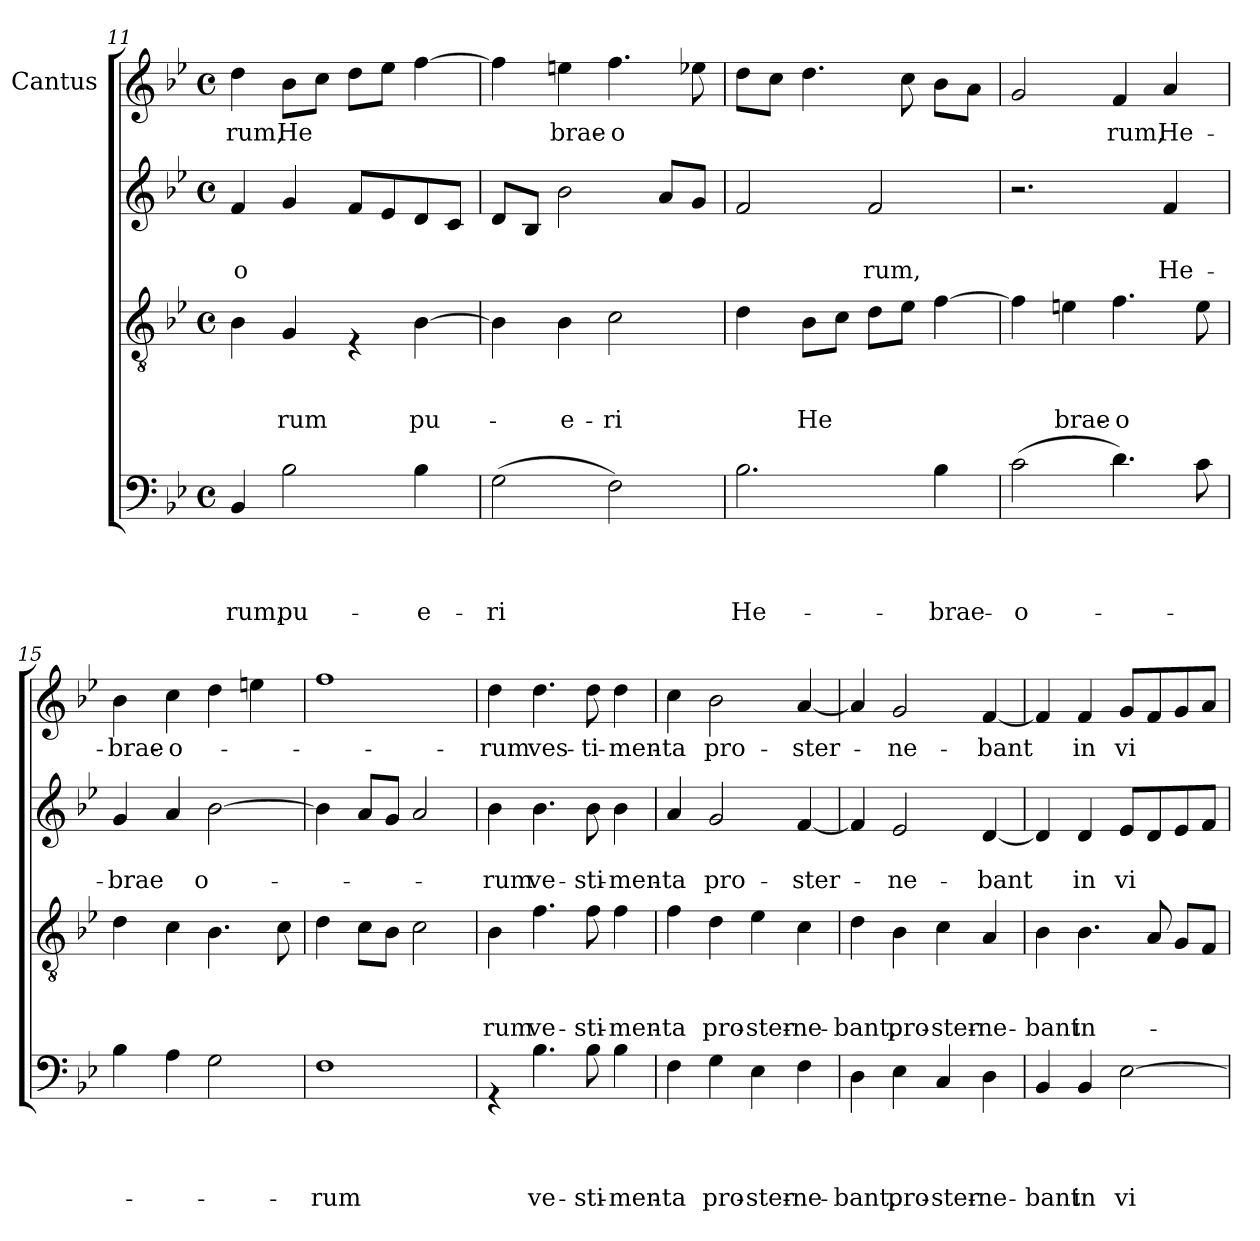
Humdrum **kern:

**kern	**text	**text	**text	**text	**kern	**text	**text	**text	**kern	**text	**text	**kern	**text
*part4	*part4	*part4	*part4	*part4	*part3	*part3	*part3	*part3	*part2	*part2	*part2	*part1	*part1
*staff4	*staff4	*staff4	*staff4	*staff4	*staff3	*staff3	*staff3	*staff3	*staff2	*staff2	*staff2	*staff1	*staff1
*	*	*	*	*	*	*	*	*	*	*	*	*I"Cantus	*
!!LO:LB:g=z
*clefF4	*	*	*	*	*clefGv2	*	*	*	*clefG2	*	*	*clefG2	*
*k[b-e-]	*	*	*	*	*k[b-e-]	*	*	*	*k[b-e-]	*	*	*k[b-e-]	*
*B-:	*	*	*	*	*B-:	*	*	*	*B-:	*	*	*B-:	*
*M4/4	*	*	*	*	*M4/4	*	*	*	*M4/4	*	*	*M4/4	*
*met(c)	*	*	*	*	*met(c)	*	*	*	*met(c)	*	*	*met(c)	*
=11	=11	=11	=11	=11	=11	=11	=11	=11	=11	=11	=11	=11	=11
!	!	!	!	!LO:LY:b	!	!	!	!	!	!	!LO:LY:b	!	!LO:LY:b
4BB-/	.	.	.	rum,	4B-\	.	.	.	4f/	.	-o	4dd\	-rum,
!	!	!	!	!LO:LY:b	!	!	!	!LO:LY:b	!	!	!	!	!LO:LY:b
2B-\	.	.	.	pu-	4G/	.	.	rum	4g/	.	.	8b-\L	He
.	.	.	.	.	.	.	.	.	.	.	.	8cc\J	.
.	.	.	.	.	4rE	.	.	.	8f/L	.	.	8dd\L	.
.	.	.	.	.	.	.	.	.	8e-/	.	.	8ee-\J	.
!	!	!	!	!LO:LY:b	!	!	!	!LO:LY:b	!	!	!	!	!
4B-\	.	.	.	-e-	[>4B-\	.	.	pu-	8d/	.	.	[>4ff\	.
.	.	.	.	.	.	.	.	.	8c/J	.	.	.	.
=12	=12	=12	=12	=12	=12	=12	=12	=12	=12	=12	=12	=12	=12
!	!	!	!	!LO:LY:b	!	!	!	!	!	!	!	!	!
(>2G\	.	.	.	-ri	4B-\]	.	.	.	8d/L	.	.	4ff\]	.
.	.	.	.	.	.	.	.	.	8B-/J	.	.	.	.
!	!	!	!	!	!	!	!	!LO:LY:b	!	!	!	!	!LO:LY:b
.	.	.	.	.	4B-\	.	.	-e-	2b-\	.	.	4een\	brae-
!	!	!	!	!	!	!	!	!LO:LY:b	!	!	!	!	!LO:LY:b
2F\)	.	.	.	.	2c\	.	.	-ri	.	.	.	4.ff\	-o
.	.	.	.	.	.	.	.	.	8a/L	.	.	.	.
.	.	.	.	.	.	.	.	.	8g/J	.	.	8ee-X\	.
=13	=13	=13	=13	=13	=13	=13	=13	=13	=13	=13	=13	=13	=13
!	!	!	!	!LO:LY:b	!	!	!	!	!	!	!	!	!
2.B-\	.	.	.	He-	4d\	.	.	.	2f/	.	.	8dd\L	.
.	.	.	.	.	.	.	.	.	.	.	.	8cc\J	.
!	!	!	!	!	!	!	!	!LO:LY:b	!	!	!	!	!
.	.	.	.	.	8B-\L	.	.	He	.	.	.	4.dd\	.
.	.	.	.	.	8c\J	.	.	.	.	.	.	.	.
!	!	!	!	!	!	!	!	!	!	!	!LO:LY:b	!	!
.	.	.	.	.	8d\L	.	.	.	2f/	.	rum,	.	.
.	.	.	.	.	8e-\J	.	.	.	.	.	.	8cc\	.
!	!	!	!	!LO:LY:b	!	!	!	!	!	!	!	!	!
4B-\	.	.	.	-brae-	[>4f\	.	.	.	.	.	.	8b-\L	.
.	.	.	.	.	.	.	.	.	.	.	.	8a\J	.
=14	=14	=14	=14	=14	=14	=14	=14	=14	=14	=14	=14	=14	=14
!	!	!	!	!LO:LY:b	!	!	!	!	!	!	!	!	!
(>2c\	.	.	.	-o-	4f\]	.	.	.	2.r	.	.	2g/	.
!	!	!	!	!	!	!	!	!LO:LY:b	!	!	!	!	!
.	.	.	.	.	4en\	.	.	brae-	.	.	.	.	.
!	!	!	!	!	!	!	!	!LO:LY:b	!	!	!	!	!LO:LY:b
4.d\)	.	.	.	.	4.f\	.	.	-o	.	.	.	4f/	rum,
!	!	!	!	!	!	!	!	!	!	!	!LO:LY:b	!	!LO:LY:b
.	.	.	.	.	.	.	.	.	4f/	.	He-	4a/	He-
8c\	.	.	.	.	8e\	.	.	.	.	.	.	.	.
=15	=15	=15	=15	=15	=15	=15	=15	=15	=15	=15	=15	=15	=15
!	!	!	!	!	!	!	!	!	!	!	!LO:LY:b	!	!LO:LY:b
4B-\	.	.	.	.	4d\	.	.	.	4g/	.	-brae	4b-\	-brae-
!	!	!	!	!	!	!	!	!	!	!	!	!	!LO:LY:b
4A\	.	.	.	.	4c\	.	.	.	4a/	.	.	4cc\	-o-
!	!	!	!	!	!	!	!	!	!	!	!LO:LY:b	!	!
2G\	.	.	.	.	4.B-\	.	.	.	[>2b-\	.	o-	4dd\	.
.	.	.	.	.	.	.	.	.	.	.	.	4een\	.
.	.	.	.	.	8c\	.	.	.	.	.	.	.	.
!!LO:LB:g=z
=16	=16	=16	=16	=16	=16	=16	=16	=16	=16	=16	=16	=16	=16
!	!	!	!	!LO:LY:b	!	!	!	!	!	!	!	!	!
1F	.	.	.	-rum	4d\	.	.	.	4b-\]	.	.	1ff	.
.	.	.	.	.	8c\L	.	.	.	8a/L	.	.	.	.
.	.	.	.	.	8B-\J	.	.	.	8g/J	.	.	.	.
.	.	.	.	.	2c\	.	.	.	2a/	.	.	.	.
=17	=17	=17	=17	=17	=17	=17	=17	=17	=17	=17	=17	=17	=17
!	!	!	!	!	!	!	!	!LO:LY:b	!	!	!LO:LY:b	!	!LO:LY:b
4rGG	.	.	.	.	4B-\	.	.	rum	4b-\	.	-rum	4dd\	-rum
!	!	!	!	!LO:LY:b	!	!	!	!LO:LY:b	!	!	!LO:LY:b	!	!LO:LY:b
4.B-\	.	.	.	ve-	4.f\	.	.	ve-	4.b-\	.	ve-	4.dd\	ves-
!	!	!	!	!LO:LY:b	!	!	!	!LO:LY:b	!	!	!LO:LY:b	!	!LO:LY:b
8B-\	.	.	.	-sti-	8f\	.	.	-sti-	8b-\	.	-sti-	8dd\	-ti-
!	!	!	!	!LO:LY:b	!	!	!	!LO:LY:b	!	!	!LO:LY:b	!	!LO:LY:b
4B-\	.	.	.	-men-	4f\	.	.	-men-	4b-\	.	-men-	4dd\	-men-
=18	=18	=18	=18	=18	=18	=18	=18	=18	=18	=18	=18	=18	=18
!	!	!	!	!LO:LY:b	!	!	!	!LO:LY:b	!	!	!LO:LY:b	!	!LO:LY:b
4F\	.	.	.	-ta	4f\	.	.	-ta	4a/	.	-ta	4cc\	-ta
!	!	!	!	!LO:LY:b	!	!	!	!LO:LY:b	!	!	!LO:LY:b	!	!LO:LY:b
4G\	.	.	.	pro-	4d\	.	.	pro-	2g/	.	pro-	2b-\	pro-
!	!	!	!	!LO:LY:b	!	!	!	!LO:LY:b	!	!	!	!	!
4E-\	.	.	.	-ster-	4e-\	.	.	-ster-	.	.	.	.	.
!	!	!	!	!LO:LY:b	!	!	!	!LO:LY:b	!	!	!LO:LY:b	!	!LO:LY:b
4F\	.	.	.	-ne-	4c\	.	.	-ne-	[<4f/	.	-ster-	[<4a/	-ster-
=19	=19	=19	=19	=19	=19	=19	=19	=19	=19	=19	=19	=19	=19
!	!	!	!	!LO:LY:b	!	!	!	!LO:LY:b	!	!	!	!	!
4D\	.	.	.	-bant,	4d\	.	.	-bant,	4f/]	.	.	4a/]	.
!	!	!	!	!LO:LY:b	!	!	!	!LO:LY:b	!	!	!LO:LY:b	!	!LO:LY:b
4E-\	.	.	.	pro-	4B-\	.	.	pro-	2e-/	.	-ne-	2g/	-ne-
!	!	!	!	!LO:LY:b	!	!	!	!LO:LY:b	!	!	!	!	!
4C/	.	.	.	-ster-	4c\	.	.	-ster-	.	.	.	.	.
!	!	!	!	!LO:LY:b	!	!	!	!LO:LY:b	!	!	!LO:LY:b	!	!LO:LY:b
4D\	.	.	.	-ne-	4A/	.	.	-ne-	[<4d/	.	-bant	[<4f/	-bant
=20	=20	=20	=20	=20	=20	=20	=20	=20	=20	=20	=20	=20	=20
!	!	!	!	!LO:LY:b	!	!	!	!LO:LY:b	!	!	!	!	!
4BB-/	.	.	.	-bant	4B-\	.	.	-bant	4d/]	.	.	4f/]	.
!	!	!	!	!LO:LY:b	!	!	!	!LO:LY:b	!	!	!LO:LY:b	!	!LO:LY:b
4BB-/	.	.	.	in	4.B-\	.	.	in-	4d/	.	in	4f/	in
!	!	!	!	!LO:LY:b	!	!	!	!	!	!	!LO:LY:b	!	!LO:LY:b
[>2E-\	.	.	.	vi-	.	.	.	.	8e-/L	.	vi	8g/L	vi
.	.	.	.	.	8A/	.	.	.	8d/	.	.	8f/	.
.	.	.	.	.	8G/L	.	.	.	8e-/	.	.	8g/	.
.	.	.	.	.	8F/J	.	.	.	8f/J	.	.	8a/J	.
=	=	=	=	=	=	=	=	=	=	=	=	=	=
*-	*-	*-	*-	*-	*-	*-	*-	*-	*-	*-	*-	*-	*-
